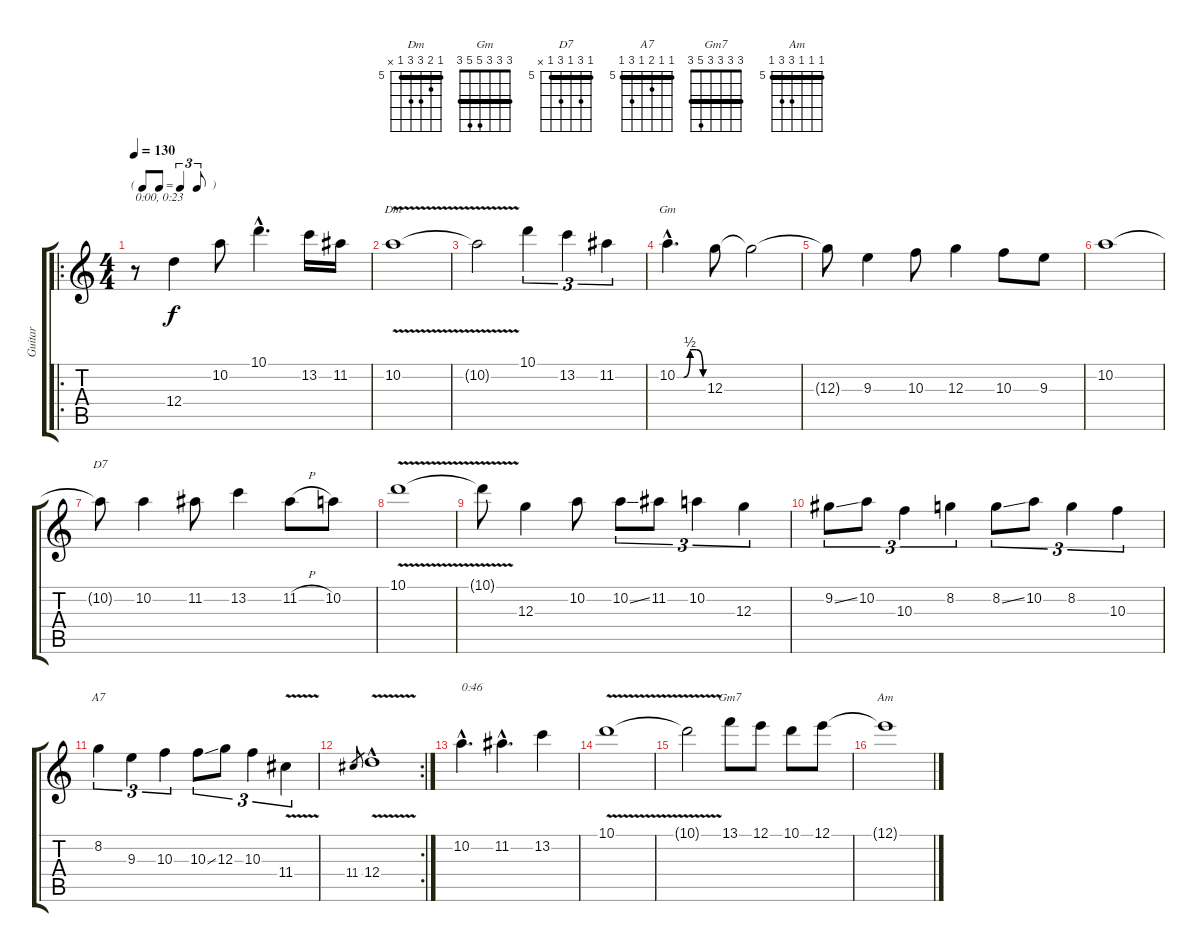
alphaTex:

\track ("Guitar" "Guitar") {instrument electricguitarjazz}
\staff {score tabs}
\tuning (E4 B3 G3 D3 A2 E2) {hide}
\chord ("Dm" 5 6 7 7 5 x) {firstfret 5 barre 5}
\chord ("Gm" 3 3 3 5 5 3) {barre 3}
\chord ("D7" 5 7 5 7 5 x) {firstfret 5 barre 5}
\chord ("A7" 5 5 6 5 7 5) {firstfret 5 barre 5}
\chord ("Gm7" 3 3 3 3 5 3) {barre 3}
\chord ("Am" 5 5 5 7 7 5) {firstfret 5 barre 5}
\ro
\ts (4 4)
\tf triplet8th
\tempo 130
\clef g2
\ks c
r.8{txt "0:00, 0:23" dy f instrument electricguitarjazz} 12.4.4 10.2.8 10.1{hac}.4{d} 13.2.16 11.2.16 |
10.2{v}.1{ch "Dm"} |
10.2{t}.2 10.1.4{tu (3 2)} 13.2.4{tu (3 2)} 11.2.4{tu (3 2)} |
10.2{be (custom 0 0 15 0 30 2 45 2 60 0) hac}.4{d ch "Gm"} 12.3.8 12.3{t}.2 |
12.3{t}.8 9.3.4 10.3.8 12.3.4 10.3.8 9.3.8 |
10.2.1 |
10.2{t}.8{ch "D7"} 10.2.4 11.2.8 13.2.4 11.2{h}.8 10.2.8 |
10.1{v}.1 |
10.1{t}.8 12.3.4 10.2.8 10.2{ss}.8{tu (3 2)} 11.2.8{tu (3 2)} 10.2.4{tu (3 2)} 12.3.4{tu (3 2)} |
9.2{ss}.8{tu (3 2)} 10.2.8{tu (3 2)} 10.3.4{tu (3 2)} 8.2.4{tu (3 2)} 8.2{ss}.8{tu (3 2)} 10.2.8{tu (3 2)} 8.2.4{tu (3 2)} 10.3.4{tu (3 2)} |
8.2.4{tu (3 2) ch "A7"} 9.3.4{tu (3 2)} 10.3.4{tu (3 2)} 10.3{ss}.8{tu (3 2)} 12.3.8{tu (3 2)} 10.3.4{tu (3 2)} 11.4{v}.4{tu (3 2)} |
\rc 2
11.4.8{gr} 12.4{v hac}.1 |
10.2{hac}.4{d txt "0:46"} 11.2{hac}.4{d} 13.2.4 |
10.1{v}.1 |
10.1{t}.2 13.1.8{ch "Gm7"} 12.1.8 10.1.8 12.1.8 |
12.1{t}.1{ch "Am"}
